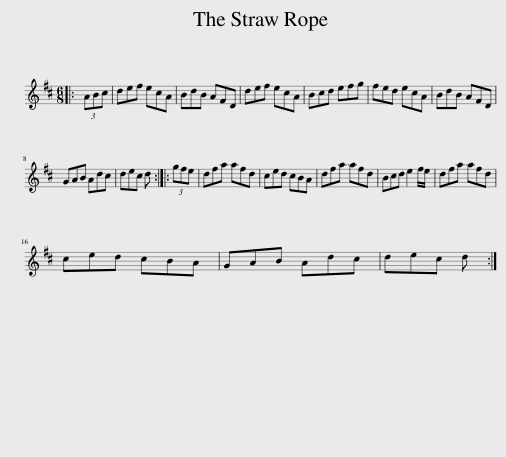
X:1
L:1/8
M:6/8
I:linebreak $
K:D
V:1 treble
V:1
|: (3ABc | def ecA | BdB AFD | def ecA | Bcd efg | %5
 fed ecA | BdB AFD |$ GAB Adc | dec d :: (3gfe | %10
 dfa afd | ced cBA | dfa afd | Bcd e2 f/e/ | dfa afd |$ %15
 ced cBA | GAB Adc | dec d :| %18
